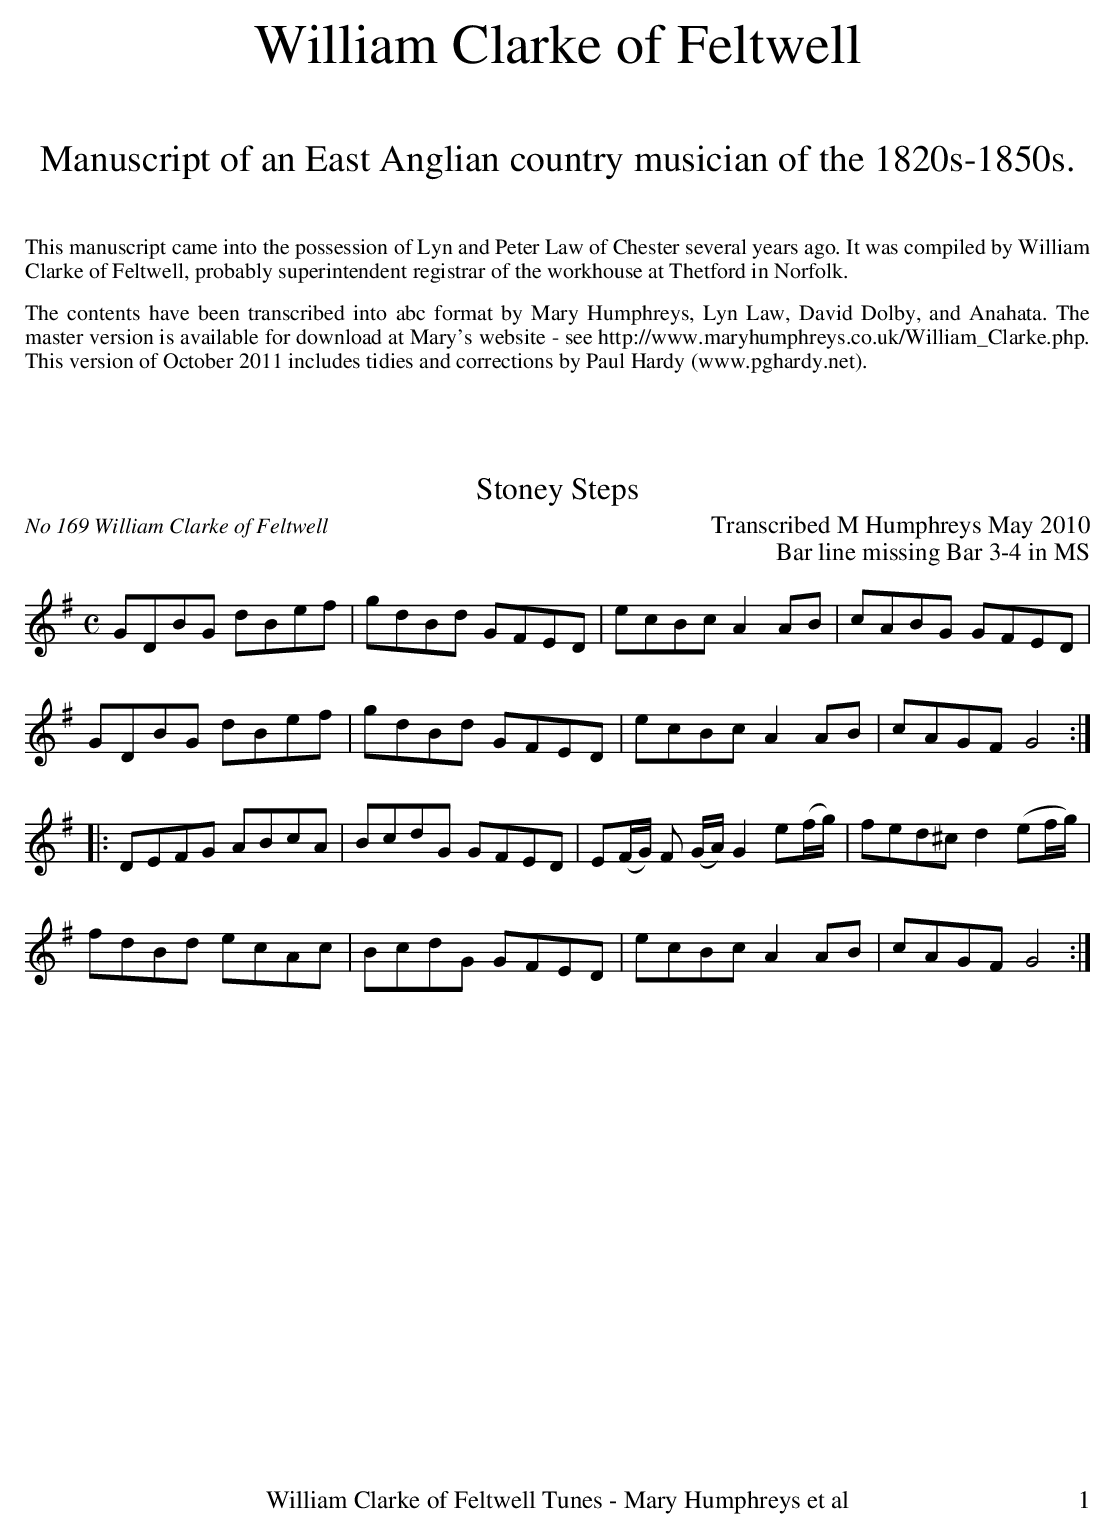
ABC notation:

X:1
T:Stoney Steps
O:No 169 William Clarke of Feltwell
M:C
L:1/8
K:G
GDBG dBef|gdBd GFED|ecBc A2 AB|cABG GFED|
GDBG dBef|gdBd GFED|ecBc A2 AB|cAGF G4:|
|:DEFG ABcA|BcdG GFED|E(F/G/) F (G/A/) G2 e(f/g/)|fed^c d2 (ef/g/)|
fdBd ecAc|BcdG GFED|ecBc A2 AB|cAGF G4:|
